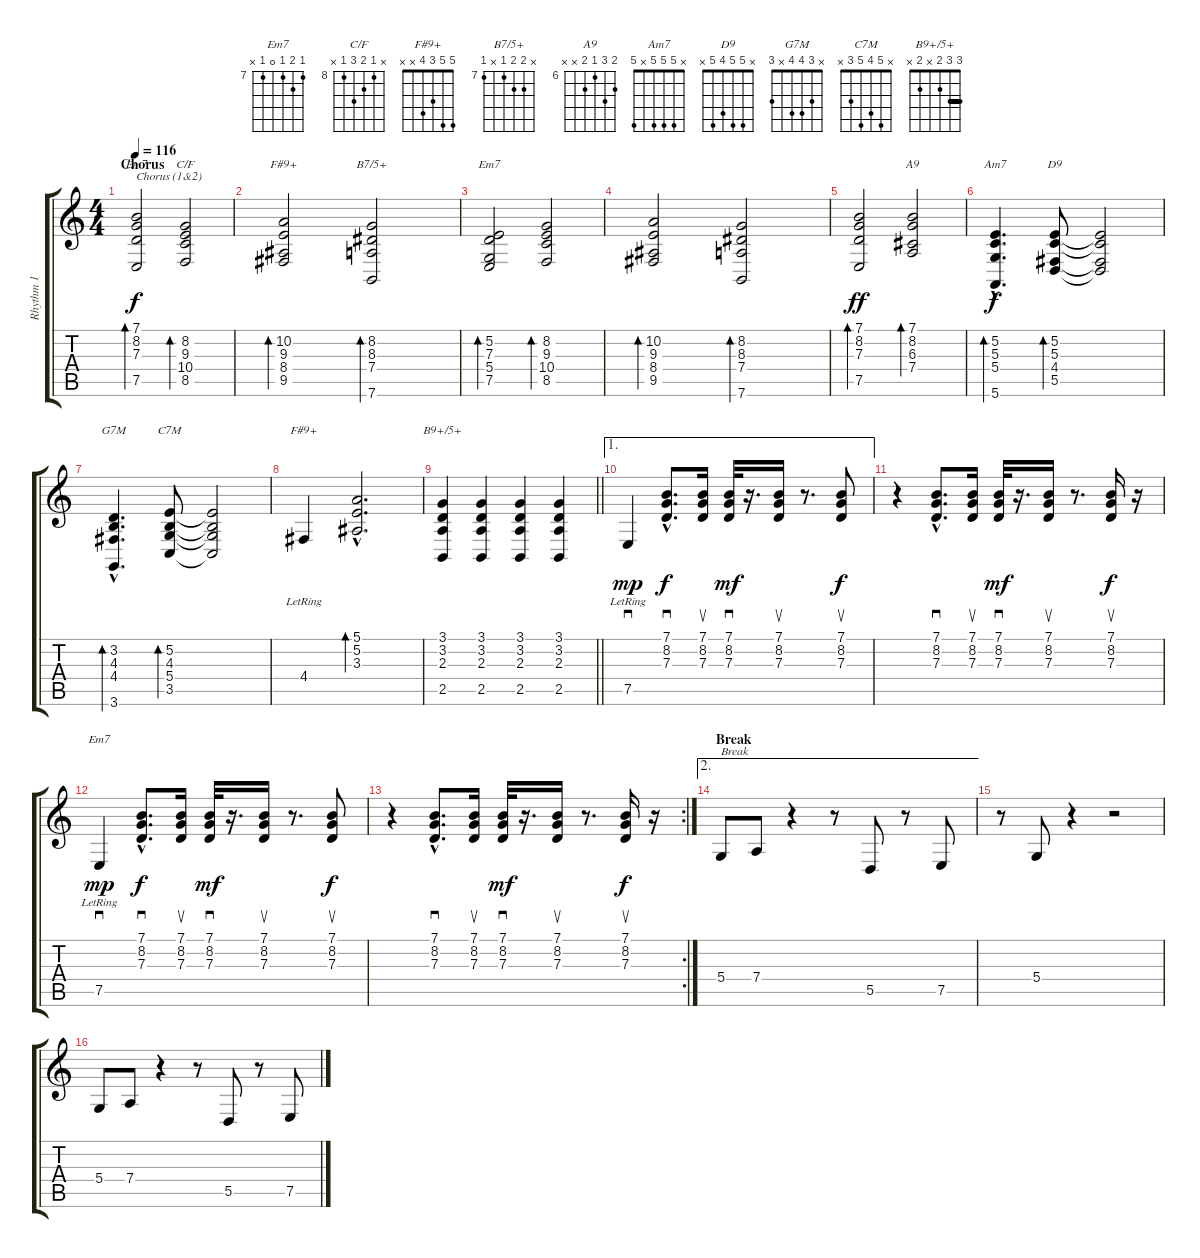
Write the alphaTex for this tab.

\track ("Rhythm 1" "Rhythm 1") {instrument electricpiano1}
\staff {score tabs}
\tuning (E4 B3 G3 D3 A2 E2) {hide}
\chord ("Em7" 7 8 7 x 7 x) {firstfret 7}
\chord ("C/F" x 8 9 10 8 x) {firstfret 8}
\chord ("F#9+" x 10 9 8 9 x) {firstfret 8}
\chord ("B7/5+" x 8 8 7 x 7) {firstfret 7}
\chord ("Em7" x 5 7 5 7 x) {firstfret 5 barre 5}
\chord ("A9" 7 8 6 7 x x) {firstfret 6}
\chord ("Am7" x 5 5 5 x 5)
\chord ("D9" x 5 5 4 5 x)
\chord ("G7M" x 3 4 4 x 3)
\chord ("C7M" x 5 4 5 3 x)
\chord ("F#9+" 5 5 3 4 x x)
\chord ("B9+/5+" 3 3 2 x 2 x) {barre 3}
\chord ("Em7" 7 8 7 0 7 x) {firstfret 7}
\ts (4 4)
\section ("" "Chorus")
\tempo 116
\clef g2
\ks c
(7.1 8.2 7.3 7.5).2{bd 120 ch "Em7" txt "Chorus (1&2)" dy f} (8.2 9.3 10.4 8.5).2{bd 120 ch "C/F"} |
(10.2 9.3 8.4 9.5).2{bd 120 ch "F#9+"} (8.2 8.3 7.4 7.6).2{bd 120 ch "B7/5+"} |
(5.2 7.3 5.4 7.5).2{bd 120 ch "Em7"} (8.2 9.3 10.4 8.5).2{bd 120} |
(10.2 9.3 8.4 9.5).2{bd 120} (8.2 8.3 7.4 7.6).2{bd 120} |
(7.1 8.2 7.3 7.5).2{bd 120 dy ff} (7.1 8.2 6.3 7.4).2{bd 120 ch "A9"} |
(5.2{hac} 5.3{hac} 5.4{hac} 5.6{hac}).4{d bd 120 ch "Am7" dy f} (5.2 5.3 4.4 5.5).8{bd 120 ch "D9"} (5.2{t} 5.3{t} 4.4{t} 5.5{t}).2 |
(3.2{hac} 4.3{hac} 4.4{hac} 3.6{hac}).4{d bd 120 ch "G7M"} (5.2 4.3 5.4 3.5).8{bd 120 ch "C7M"} (5.2{t} 4.3{t} 5.4{t} 3.5{t}).2 |
4.4{lr}.4{ch "F#9+"} (5.1{hac} 5.2{hac} 3.3{hac}).2{d bd 120} |
\barLineRight lightlight
(3.1 3.2 2.3 2.5).4{ch "B9+/5+"} (3.1 3.2 2.3 2.5).4 (3.1 3.2 2.3 2.5).4 (3.1 3.2 2.3 2.5).4 |
\ae 1
7.5{lr}.4{sd dy mp} (7.1{hac} 8.2{hac} 7.3{hac}).8{d sd dy f} (7.1 8.2 7.3).16{su} (7.1 8.2 7.3).32{sd dy mf} r.16{d} (7.1 8.2 7.3).16{su} r.8{d} (7.1 8.2 7.3).8{su dy f} |
r.4 (7.1{hac} 8.2{hac} 7.3{hac}).8{d sd} (7.1 8.2 7.3).16{su} (7.1 8.2 7.3).32{sd dy mf} r.16{d} (7.1 8.2 7.3).16{su} r.8{d} (7.1 8.2 7.3).16{su dy f} r.16 |
7.5{lr}.4{sd ch "Em7" dy mp} (7.1{hac} 8.2{hac} 7.3{hac}).8{d sd dy f} (7.1 8.2 7.3).16{su} (7.1 8.2 7.3).32{sd dy mf} r.16{d} (7.1 8.2 7.3).16{su} r.8{d} (7.1 8.2 7.3).8{su dy f} |
\rc 2
r.4 (7.1{hac} 8.2{hac} 7.3{hac}).8{d sd} (7.1 8.2 7.3).16{su} (7.1 8.2 7.3).32{sd dy mf} r.16{d} (7.1 8.2 7.3).16{su} r.8{d} (7.1 8.2 7.3).16{su dy f} r.16 |
\ae 2
\section ("" "Break")
5.4.8{txt "Break"} 7.4.8 r.4 r.8 5.5.8 r.8 7.5.8 |
r.8 5.4.8 r.4 r.2 |
5.4.8 7.4.8 r.4 r.8 5.5.8 r.8 7.5.8
